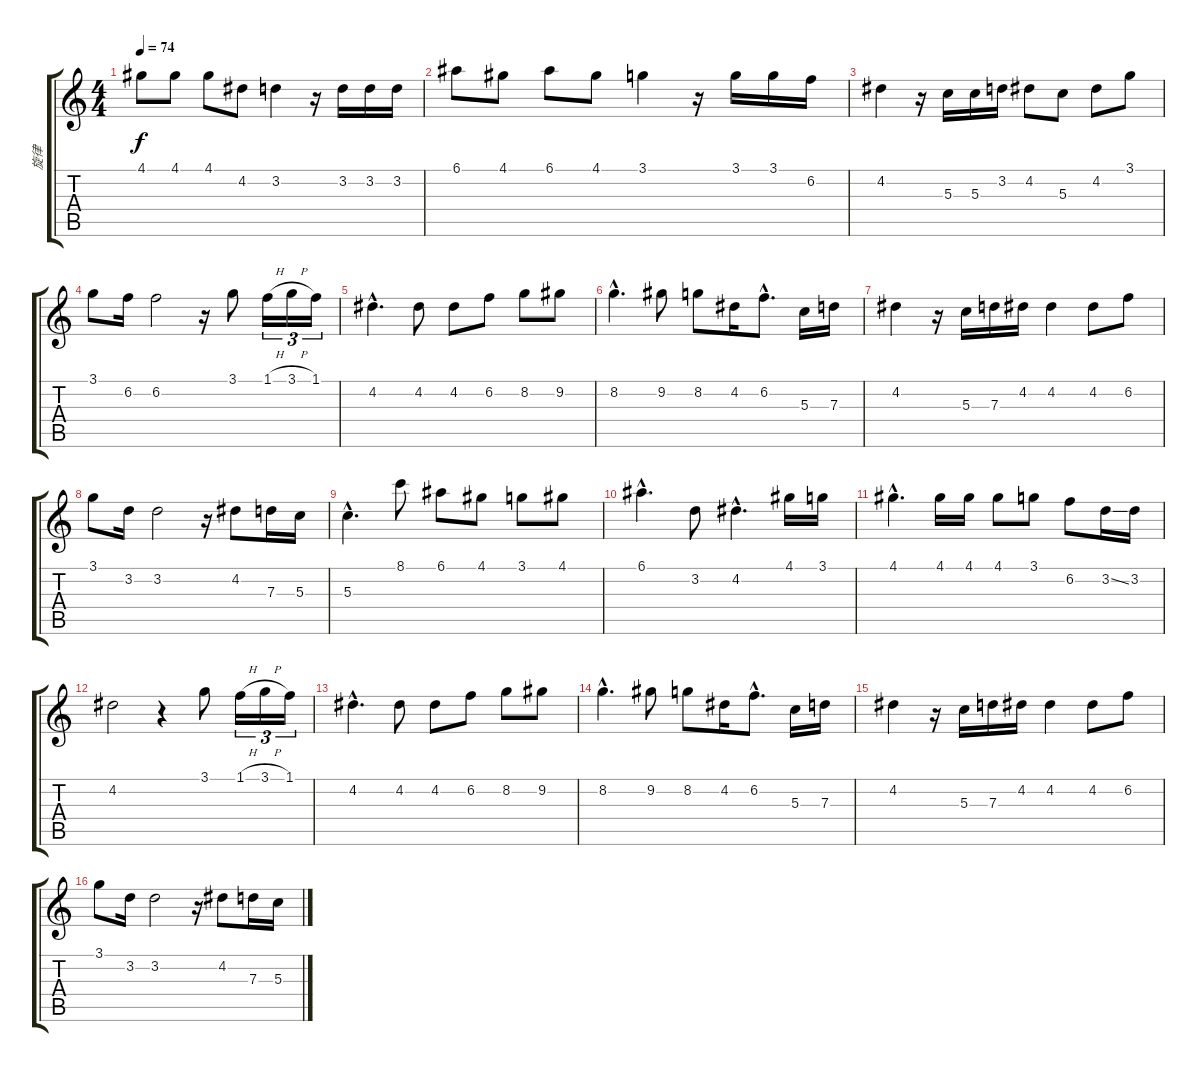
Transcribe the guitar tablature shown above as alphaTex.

\track ("旋律" "旋律") {instrument distortionguitar}
\staff {score tabs}
\tuning (E4 B3 G3 D3 A2 E2) {hide}
\ts (4 4)
\tempo 74
\clef g2
\ks c
4.1.8{dy f} 4.1.8 4.1.8 4.2.8 3.2.4 r.16 3.2.16 3.2.16 3.2.16 |
6.1.8 4.1.8 6.1.8 4.1.8 3.1.4 r.16 3.1.16 3.1.16 6.2.16 |
4.2.4 r.16 5.3.16 5.3.16 3.2.16 4.2.8 5.3.8 4.2.8 3.1.8 |
3.1.8 6.2.16 6.2.2 r.16 3.1.8 1.1{h}.16{tu (3 2)} 3.1{h}.16{tu (3 2)} 1.1.16{tu (3 2)} |
4.2{hac}.4{d} 4.2.8 4.2.8 6.2.8 8.2.8 9.2.8 |
8.2{hac}.4{d} 9.2.8 8.2.8 4.2.16 6.2{hac}.8{d} 5.3.16 7.3.16 |
4.2.4 r.16 5.3.16 7.3.16 4.2.16 4.2.4 4.2.8 6.2.8 |
3.1.8 3.2.16 3.2.2 r.16 4.2.8 7.3.16 5.3.16 |
5.3{hac}.4{d} 8.1.8 6.1.8 4.1.8 3.1.8 4.1.8 |
6.1{hac}.4{d} 3.2.8 4.2{hac}.4{d} 4.1.16 3.1.16 |
4.1{hac}.4{d} 4.1.16 4.1.16 4.1.8 3.1.8 6.2.8 3.2{ss}.16 3.2.16 |
4.2.2 r.4 3.1.8 1.1{h}.16{tu (3 2)} 3.1{h}.16{tu (3 2)} 1.1.16{tu (3 2)} |
4.2{hac}.4{d} 4.2.8 4.2.8 6.2.8 8.2.8 9.2.8 |
8.2{hac}.4{d} 9.2.8 8.2.8 4.2.16 6.2{hac}.8{d} 5.3.16 7.3.16 |
4.2.4 r.16 5.3.16 7.3.16 4.2.16 4.2.4 4.2.8 6.2.8 |
3.1.8 3.2.16 3.2.2 r.16 4.2.8 7.3.16 5.3.16
